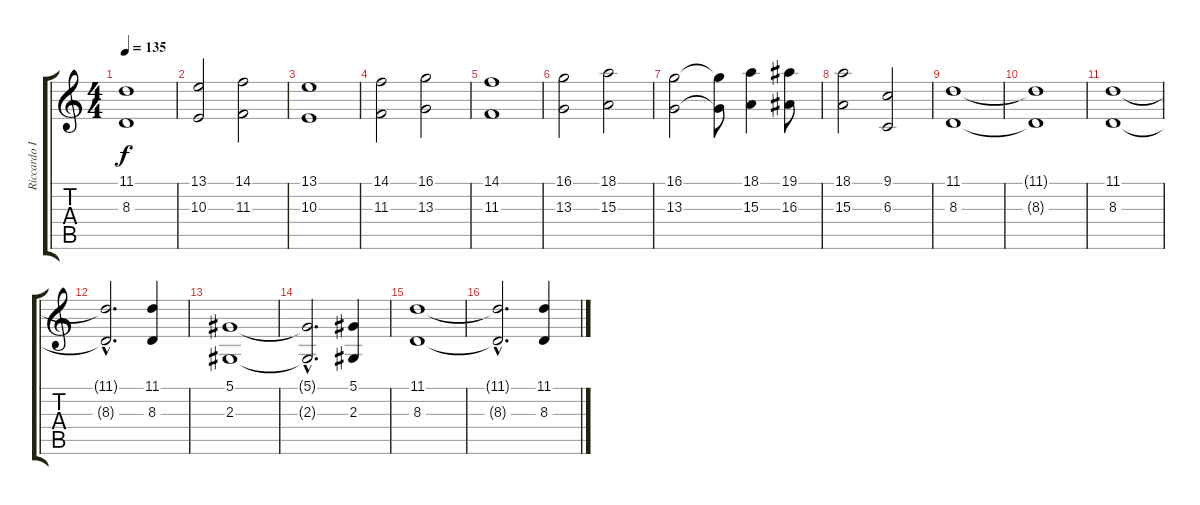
\track ("Riccardo Iacono" "Riccardo I") {instrument tremolostrings}
\staff {score tabs}
\tuning (Eb4 Bb3 Gb3 Db3 Ab2 Eb2) {hide}
\ts (4 4)
\tempo 135
\clef g2
\ks c
(11.1 8.3).1{dy f} |
(13.1 10.3).2 (14.1 11.3).2 |
(13.1 10.3).1 |
(14.1 11.3).2 (16.1 13.3).2 |
(14.1 11.3).1 |
(16.1 13.3).2 (18.1 15.3).2 |
(16.1 13.3).2 (16.1{t} 13.3{t}).8 (18.1 15.3).4 (19.1 16.3).8 |
(18.1 15.3).2 (9.1 6.3).2 |
(11.1 8.3).1 |
(11.1{t} 8.3{t}).1 |
(11.1 8.3).1 |
(11.1{hac t} 8.3{hac t}).2{d} (11.1 8.3).4 |
(5.1 2.3).1 |
(5.1{hac t} 2.3{hac t}).2{d} (5.1 2.3).4 |
(11.1 8.3).1 |
(11.1{hac t} 8.3{hac t}).2{d} (11.1 8.3).4
